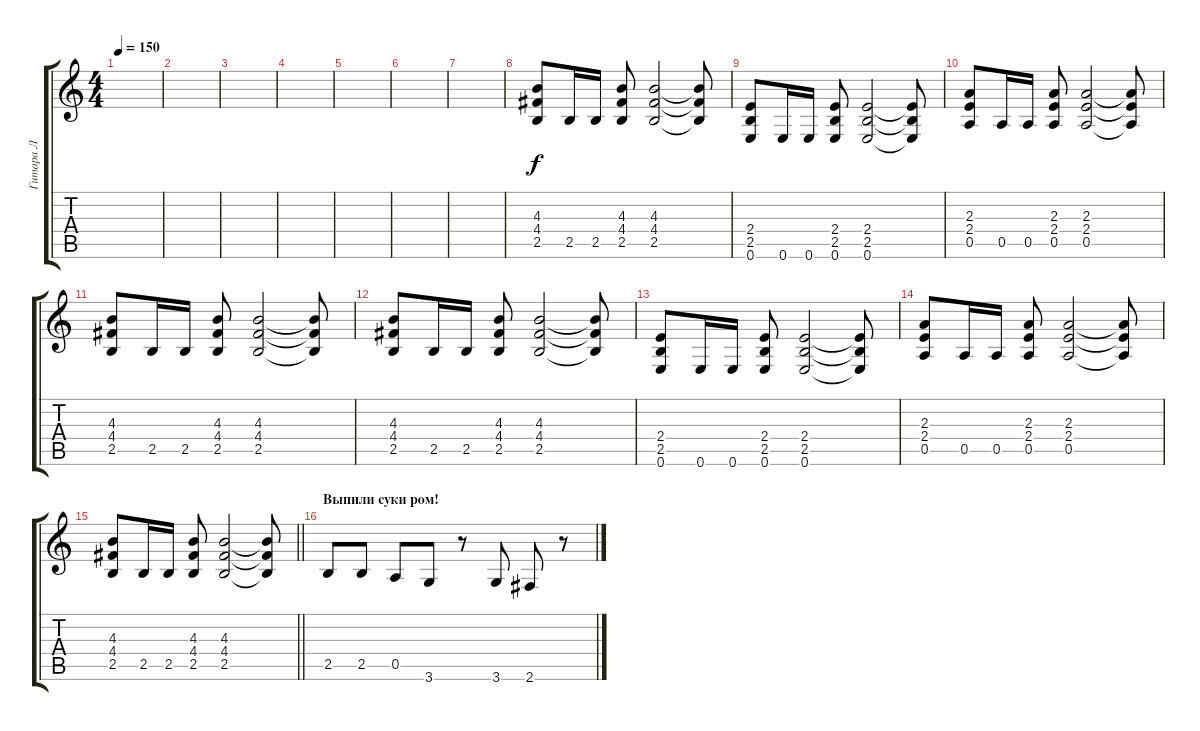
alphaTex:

\track ("Гитара Л" "Гитара Л") {instrument distortionguitar}
\staff {score tabs}
\tuning (E4 B3 G3 D3 A2 E2) {hide}
\ts (4 4)
\tempo 150
\clef g2
\ks c
|
|
|
|
|
|
|
(4.3 4.4 2.5).8{volume 9} 2.5.16 2.5.16 (4.3 4.4 2.5).8 (4.3 4.4 2.5).2 (4.3{t} 4.4{t} 2.5{t}).8 |
(2.4 2.5 0.6).8 0.6.16 0.6.16 (2.4 2.5 0.6).8 (2.4 2.5 0.6).2 (2.4{t} 2.5{t} 0.6{t}).8 |
(2.3 2.4 0.5).8 0.5.16 0.5.16 (2.3 2.4 0.5).8 (2.3 2.4 0.5).2 (2.3{t} 2.4{t} 0.5{t}).8 |
(4.3 4.4 2.5).8 2.5.16 2.5.16 (4.3 4.4 2.5).8 (4.3 4.4 2.5).2 (4.3{t} 4.4{t} 2.5{t}).8 |
(4.3 4.4 2.5).8 2.5.16 2.5.16 (4.3 4.4 2.5).8 (4.3 4.4 2.5).2 (4.3{t} 4.4{t} 2.5{t}).8 |
(2.4 2.5 0.6).8 0.6.16 0.6.16 (2.4 2.5 0.6).8 (2.4 2.5 0.6).2 (2.4{t} 2.5{t} 0.6{t}).8 |
(2.3 2.4 0.5).8 0.5.16 0.5.16 (2.3 2.4 0.5).8 (2.3 2.4 0.5).2 (2.3{t} 2.4{t} 0.5{t}).8 |
\barLineRight lightlight
(4.3 4.4 2.5).8 2.5.16 2.5.16 (4.3 4.4 2.5).8 (4.3 4.4 2.5).2 (4.3{t} 4.4{t} 2.5{t}).8 |
\section ("" "Выпили суки ром!")
2.5.8 2.5.8 0.5.8 3.6.8 r.8 3.6.8 2.6.8 r.8
